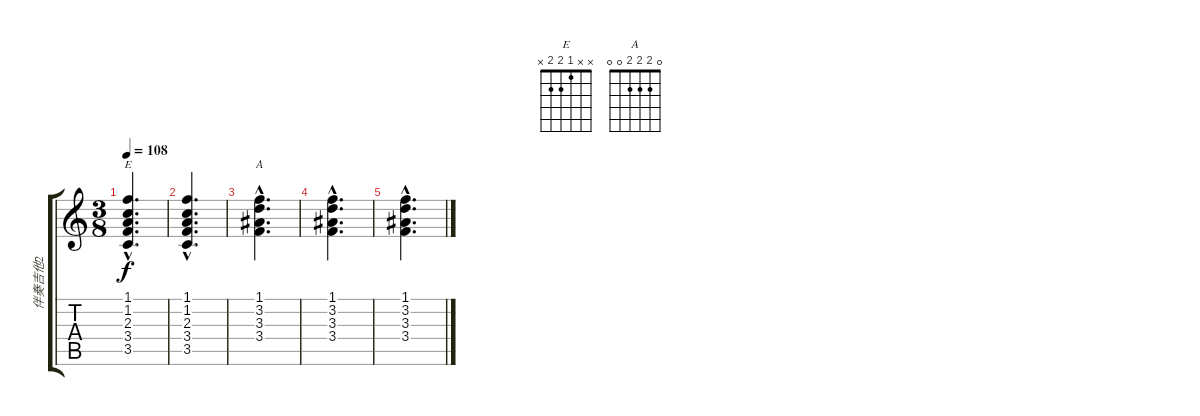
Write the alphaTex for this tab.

\track ("伴奏吉他2" "伴奏吉他2") {instrument acousticguitarnylon}
\staff {score tabs}
\tuning (E4 B3 G3 D3 A2 E2) {hide}
\chord ("E" x x 1 2 2 x)
\chord ("A" 0 2 2 2 0 0)
\ts (3 8)
\tempo 108
\clef g2
\ks c
(1.1{hac} 1.2{hac} 2.3{hac} 3.4{hac} 3.5{hac}).4{d ch "E" dy f} |
(1.1{hac} 1.2{hac} 2.3{hac} 3.4{hac} 3.5{hac}).4{d} |
(1.1{hac} 3.2{hac} 3.3{hac} 3.4{hac}).4{d ch "A"} |
(1.1{hac} 3.2{hac} 3.3{hac} 3.4{hac}).4{d} |
(1.1{hac} 3.2{hac} 3.3{hac} 3.4{hac}).4{d}
